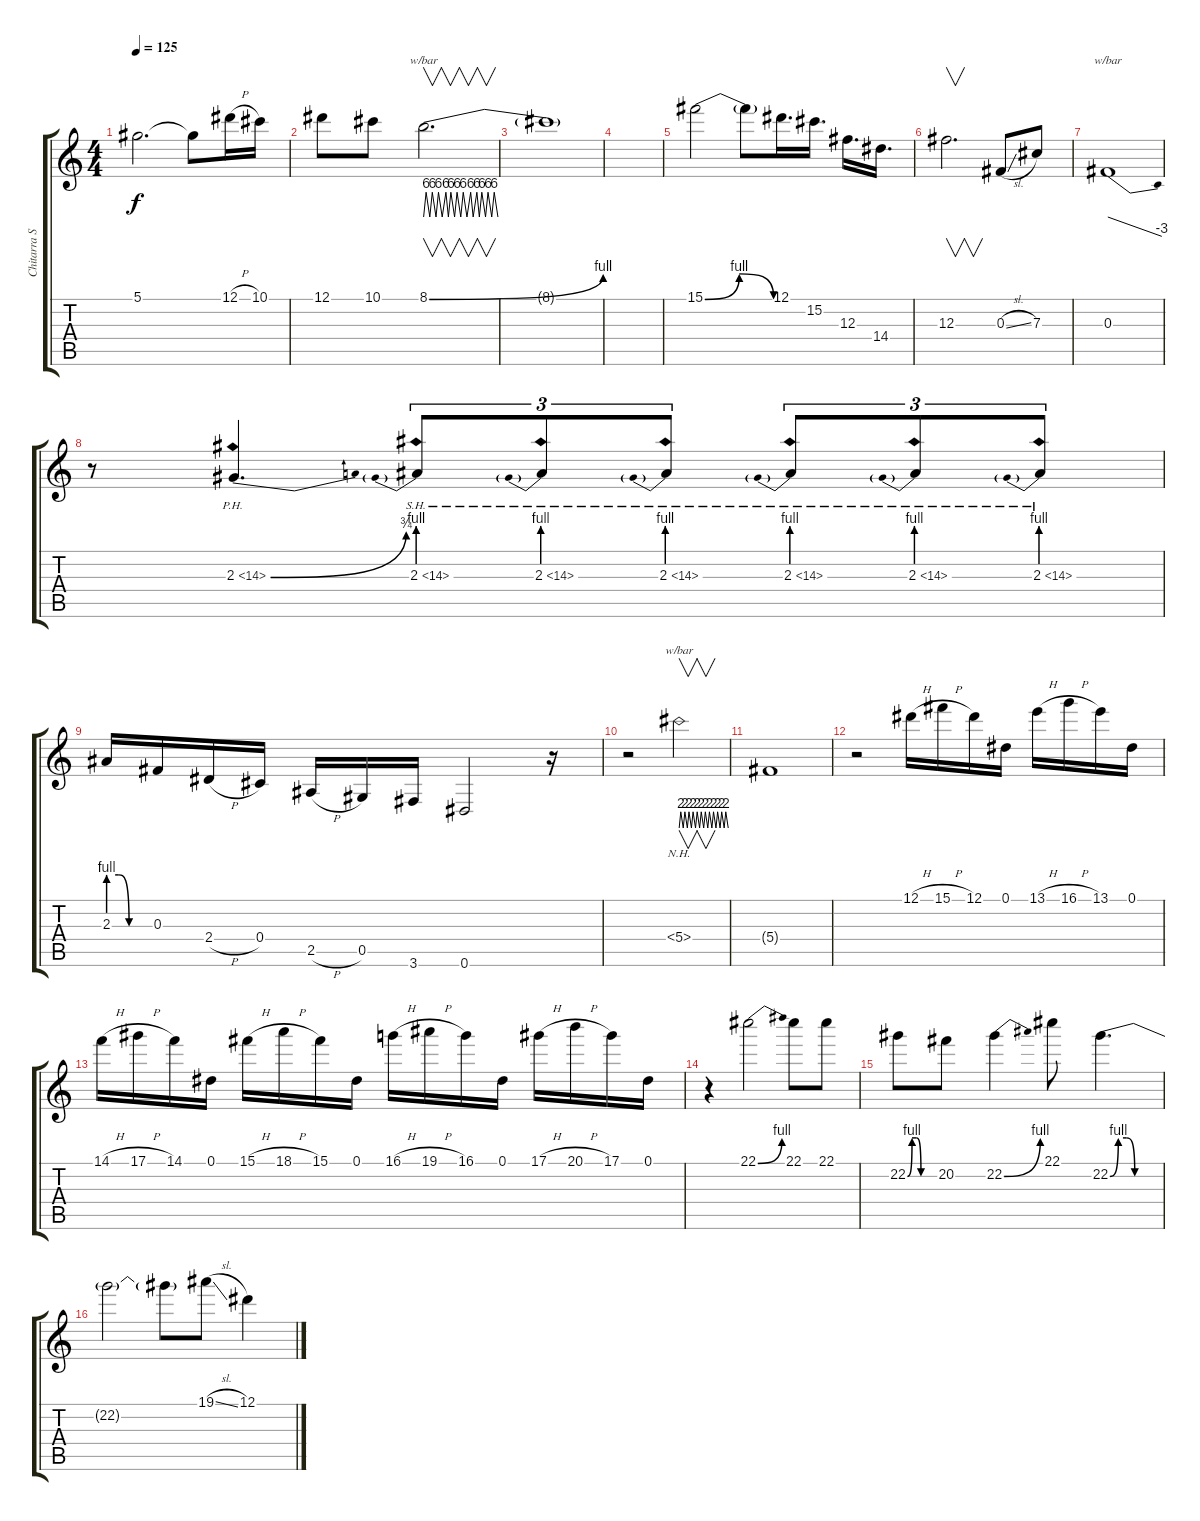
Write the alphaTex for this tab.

\track ("Chitarra Solista" "Chitarra S") {instrument overdrivenguitar}
\staff {score tabs}
\tuning (Eb4 Bb3 Gb3 Db3 Ab2 Eb2) {hide}
\ts (4 4)
\tempo 125
\clef g2
\ks c
5.1{t}.2{d dy f} 5.1{t}.8 12.1{h}.16 10.1.16 |
12.1.8 10.1.8 8.1{be (bend 0 0 60 4)}.2{v d tbe (custom default 0 0 2 24 5 0 7 24 10 0 12 24 15 0 18 24 20 0 22 24 25 0 27 24 30 0 32 24 35 0 38 24 40 0 43 24 45 0 47 24 50 0 52 24 55 0 57 24 60 0)} |
8.1{t}.1 |
|
15.1{be (bendrelease 0 0 10 4 20 4 60 0)}.2 15.1{t}.8 12.1.16{d} 15.2.16{d} 12.3.16{d} 14.4.16{d} |
12.3.2{v d} 0.3{sl}.8 7.3.8 |
0.3.1{tbe (dive default 0 0 60 -12)} |
r.8 2.3{be (bend 0 0 60 3) ph 12}.4{d} 2.3{be (prebend 0 4 60 4) sh 12}.8{tu (3 2)} 2.3{be (prebend 0 4 60 4) sh 12}.8{tu (3 2)} 2.3{be (prebend 0 4 60 4) sh 12}.8{tu (3 2)} 2.3{be (prebend 0 4 60 4) sh 12}.8{tu (3 2)} 2.3{be (prebend 0 4 60 4) sh 12}.8{tu (3 2)} 2.3{be (prebend 0 4 60 4) sh 12}.8{tu (3 2)} |
2.3{be (custom 0 4 15 4 30 0 60 0)}.16 0.3.16 2.4{h}.16 0.4.16 2.5{h}.16 0.5.16 3.6.16 0.6.2 r.16 |
r.2 5.4{nh}.2{v tbe (custom default 0 0 2 8 5 0 7 8 10 0 12 8 15 0 17 8 20 0 22 8 25 0 27 8 30 0 32 8 35 0 37 8 40 0 42 8 45 0 47 8 50 0 52 8 55 0 57 8 60 0)} |
5.4{t}.1 |
r.2 12.1{h}.16 15.1{h}.16 12.1.16 0.1.16 13.1{h}.16 16.1{h}.16 13.1.16 0.1.16 |
14.1{h}.16 17.1{h}.16 14.1.16 0.1.16 15.1{h}.16 18.1{h}.16 15.1.16 0.1.16 16.1{h}.16 19.1{h}.16 16.1.16 0.1.16 17.1{h}.16 20.1{h}.16 17.1.16 0.1.16 |
r.4 22.1{be (bend 0 0 60 4)}.2 22.1.8 22.1.8 |
22.2{be (custom 0 0 10 4 20 4 30 0 60 0)}.8 20.2.8 22.2{be (bend 0 0 60 4)}.4 22.1.8 22.2{be (custom 0 0 10 4 20 4 30 0 60 0)}.4{d} |
22.2{t}.2 22.2{t}.8 19.1{sl}.8 12.1.4
